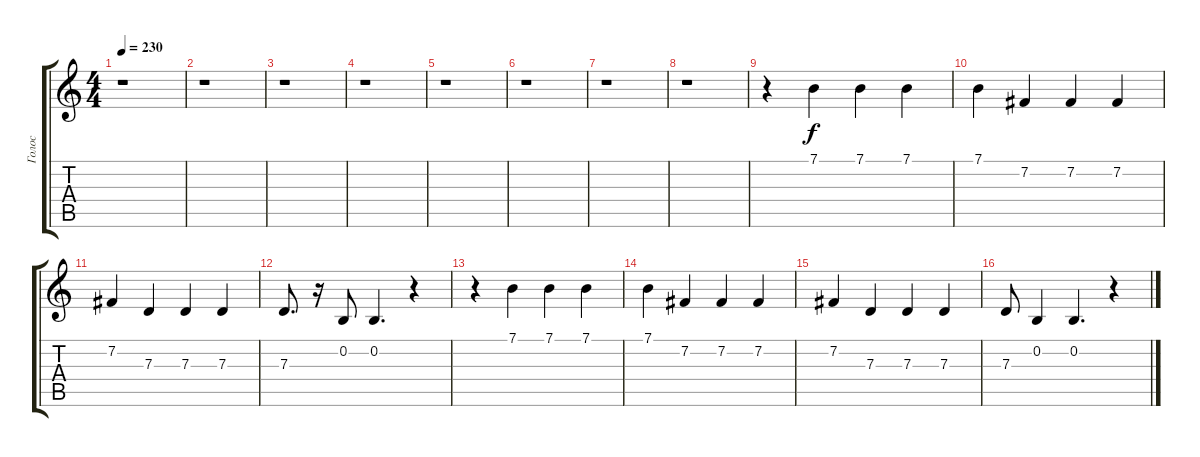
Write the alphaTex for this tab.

\track ("Голос" "Голос") {instrument violin}
\staff {score tabs}
\tuning (E4 B3 G3 D3 A2 E2) {hide}
\ts (4 4)
\tempo 230
\clef g2
\ks c
r.1{dy f} |
r.1 |
r.1 |
r.1 |
r.1 |
r.1 |
r.1 |
r.1 |
r.4 7.1.4 7.1.4 7.1.4 |
7.1.4 7.2.4 7.2.4 7.2.4 |
7.2.4 7.3.4 7.3.4 7.3.4 |
7.3.8{d} r.16 0.2.8 0.2.4{d} r.4 |
r.4 7.1.4 7.1.4 7.1.4 |
7.1.4 7.2.4 7.2.4 7.2.4 |
7.2.4 7.3.4 7.3.4 7.3.4 |
7.3.8 0.2.4 0.2.4{d} r.4
